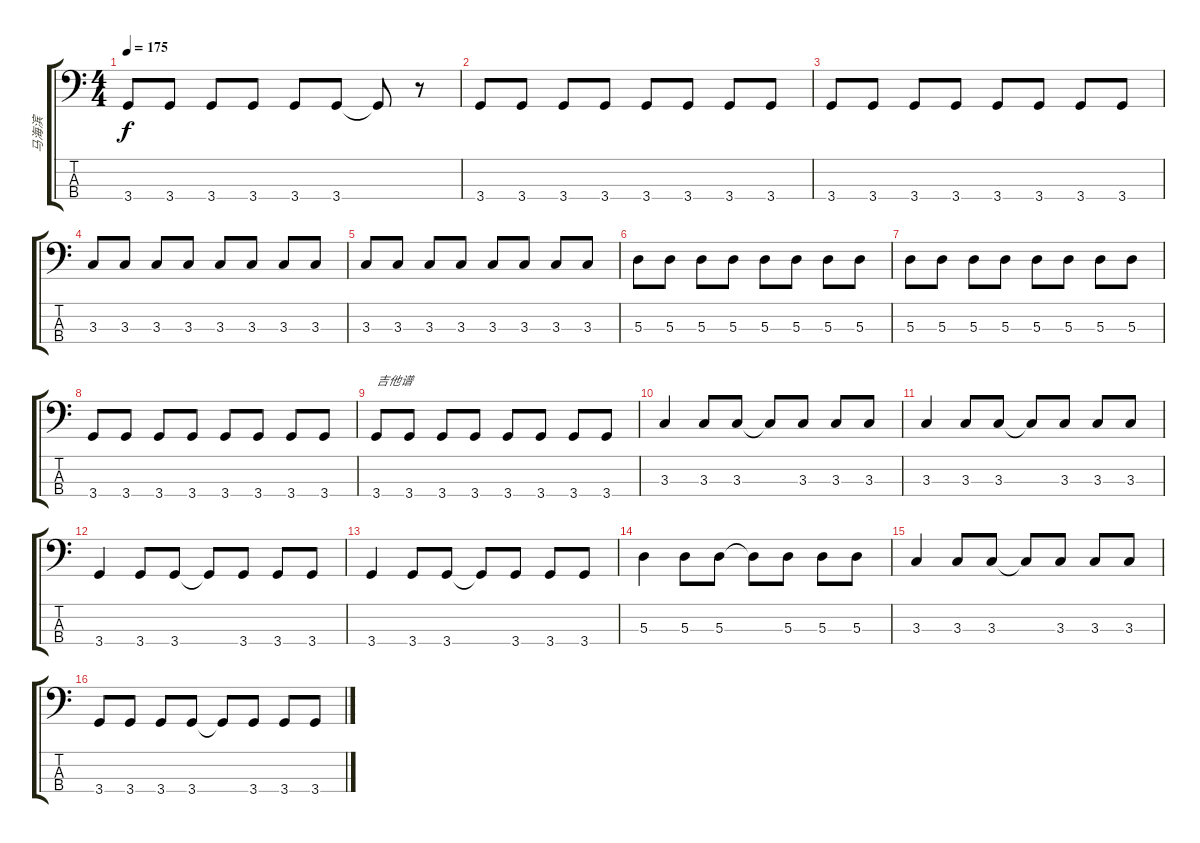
\track ("马海滨" "马海滨") {instrument electricbassfinger}
\staff {score tabs}
\tuning (G2 D2 A1 E1) {hide}
\ts (4 4)
\tempo 175
\clef f4
\ks c
3.4{t}.8{dy f} 3.4.8 3.4.8 3.4.8 3.4.8 3.4.8 3.4{t}.8 r.8 |
3.4.8 3.4.8 3.4.8 3.4.8 3.4.8 3.4.8 3.4.8 3.4.8 |
3.4.8 3.4.8 3.4.8 3.4.8 3.4.8 3.4.8 3.4.8 3.4.8 |
3.3.8 3.3.8 3.3.8 3.3.8 3.3.8 3.3.8 3.3.8 3.3.8 |
3.3.8 3.3.8 3.3.8 3.3.8 3.3.8 3.3.8 3.3.8 3.3.8 |
5.3.8 5.3.8 5.3.8 5.3.8 5.3.8 5.3.8 5.3.8 5.3.8 |
5.3.8 5.3.8 5.3.8 5.3.8 5.3.8 5.3.8 5.3.8 5.3.8 |
3.4.8 3.4.8 3.4.8 3.4.8 3.4.8 3.4.8 3.4.8 3.4.8 |
3.4.8{txt "吉他谱"} 3.4.8 3.4.8 3.4.8 3.4.8 3.4.8 3.4.8 3.4.8 |
3.3.4 3.3.8 3.3.8 3.3{t}.8 3.3.8 3.3.8 3.3.8 |
3.3.4 3.3.8 3.3.8 3.3{t}.8 3.3.8 3.3.8 3.3.8 |
3.4.4 3.4.8 3.4.8 3.4{t}.8 3.4.8 3.4.8 3.4.8 |
3.4.4 3.4.8 3.4.8 3.4{t}.8 3.4.8 3.4.8 3.4.8{txt ""} |
5.3.4 5.3.8 5.3.8 5.3{t}.8 5.3.8 5.3.8 5.3.8 |
3.3.4 3.3.8 3.3.8 3.3{t}.8 3.3.8 3.3.8 3.3.8 |
3.4.8 3.4.8 3.4.8 3.4.8 3.4{t}.8 3.4.8 3.4.8 3.4.8
